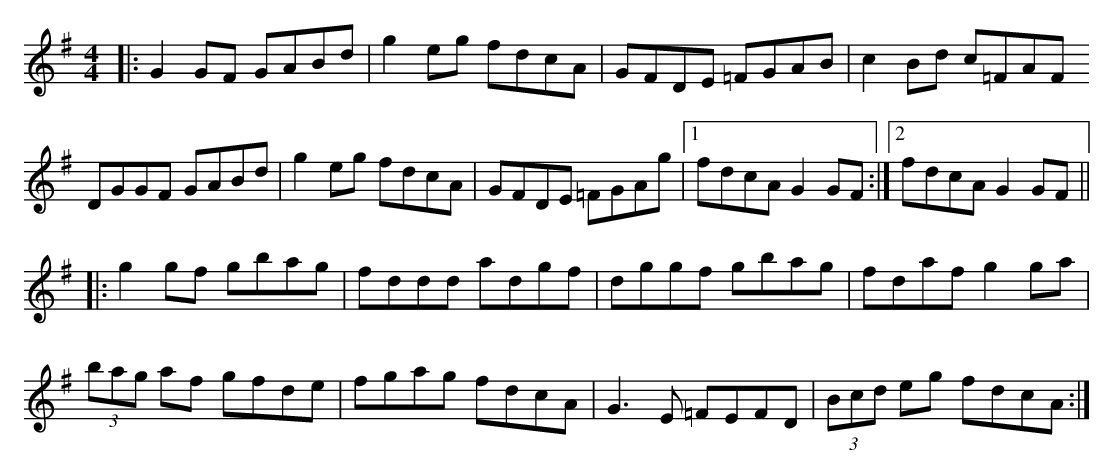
X:1
M:4/4
K:G
|:G2 GF GABd|g2 eg fdcA|GFDE =FGAB|c2 Bd c=FAF
DGGF GABd|g2 eg fdcA|GFDE =FGAg|1 fdcA G2 GF:|2 fdcA G2 GF||
|:g2 gf gbag|fddd adgf|dggf gbag|fdaf g2 ga|
(3bag af gfde|fgag fdcA|G3 E =FEFD|(3Bcd eg fdcA:|
